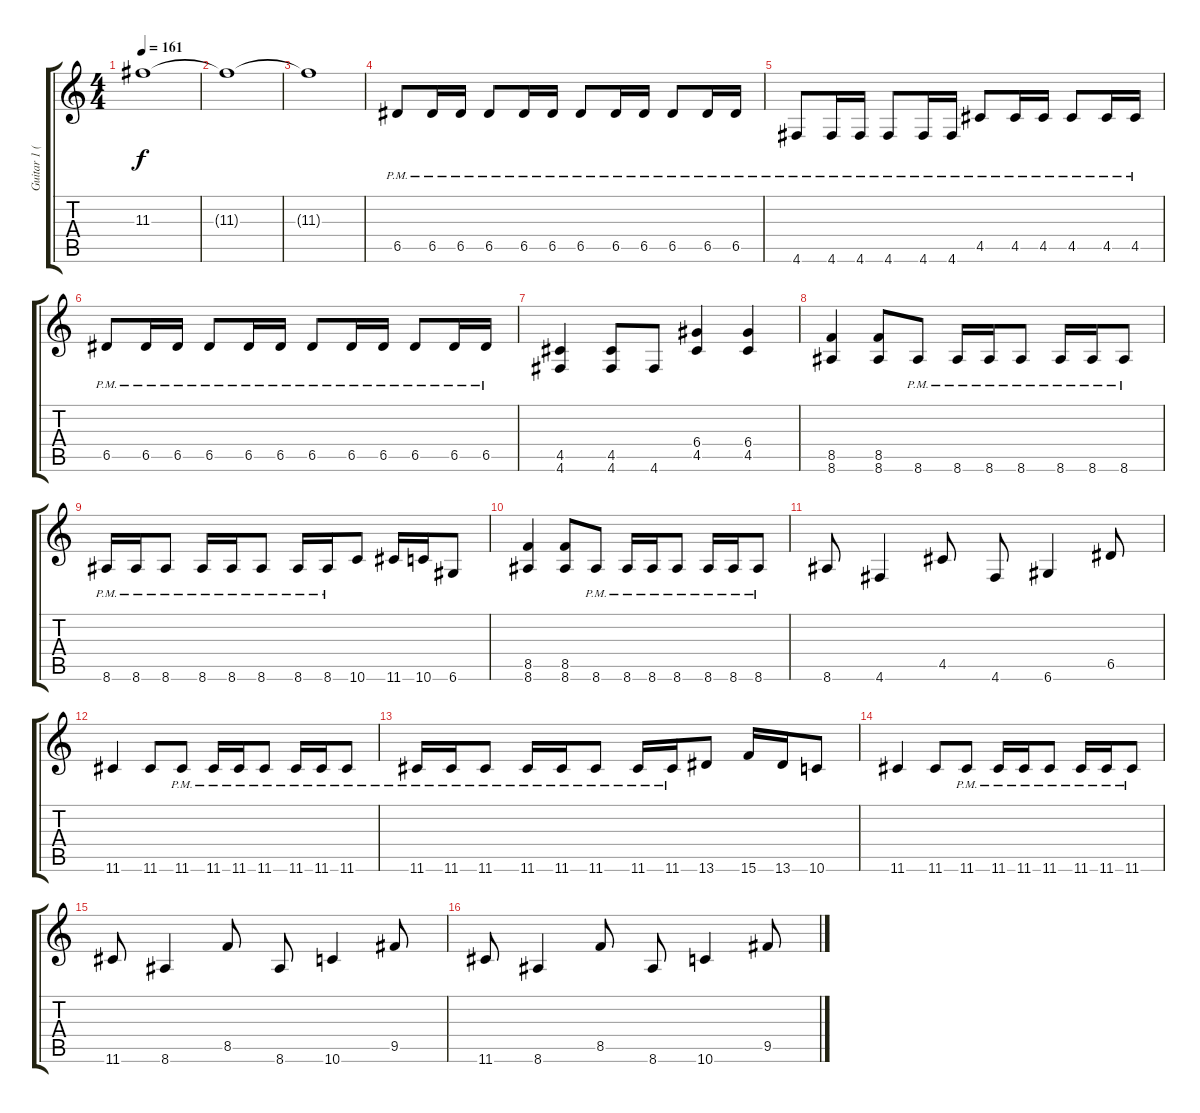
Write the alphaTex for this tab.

\track ("Guitar 1 (Lead)" "Guitar 1 (") {instrument overdrivenguitar}
\staff {score tabs}
\tuning (E4 B3 G3 D3 A2 D2) {hide}
\ts (4 4)
\tempo 161
\clef g2
\ks c
11.3{t}.1{dy f} |
11.3{t}.1 |
11.3{t}.1 |
6.5{pm}.8 6.5{pm}.16 6.5{pm}.16 6.5{pm}.8 6.5{pm}.16 6.5{pm}.16 6.5{pm}.8 6.5{pm}.16 6.5{pm}.16 6.5{pm}.8 6.5{pm}.16 6.5{pm}.16 |
4.6{pm}.8 4.6{pm}.16 4.6{pm}.16 4.6{pm}.8 4.6{pm}.16 4.6{pm}.16 4.5{pm}.8 4.5{pm}.16 4.5{pm}.16 4.5{pm}.8 4.5{pm}.16 4.5{pm}.16 |
6.5{pm}.8 6.5{pm}.16 6.5{pm}.16 6.5{pm}.8 6.5{pm}.16 6.5{pm}.16 6.5{pm}.8 6.5{pm}.16 6.5{pm}.16 6.5{pm}.8 6.5{pm}.16 6.5{pm}.16 |
(4.5 4.6).4 (4.5 4.6).8 4.6.8 (6.4 4.5).4 (6.4 4.5).4 |
(8.5 8.6).4 (8.5 8.6).8 8.6{pm}.8 8.6{pm}.16 8.6{pm}.16 8.6{pm}.8 8.6{pm}.16 8.6{pm}.16 8.6{pm}.8 |
8.6{pm}.16 8.6{pm}.16 8.6{pm}.8 8.6{pm}.16 8.6{pm}.16 8.6{pm}.8 8.6{pm}.16 8.6{pm}.16 10.6.8 11.6.16 10.6.16 6.6.8 |
(8.5 8.6).4 (8.5 8.6).8 8.6{pm}.8 8.6{pm}.16 8.6{pm}.16 8.6{pm}.8 8.6{pm}.16 8.6{pm}.16 8.6{pm}.8 |
8.6.8 4.6.4 4.5.8 4.6.8 6.6.4 6.5.8 |
11.6.4 11.6.8 11.6{pm}.8 11.6{pm}.16 11.6{pm}.16 11.6{pm}.8 11.6{pm}.16 11.6{pm}.16 11.6{pm}.8 |
11.6{pm}.16 11.6{pm}.16 11.6{pm}.8 11.6{pm}.16 11.6{pm}.16 11.6{pm}.8 11.6{pm}.16 11.6{pm}.16 13.6.8 15.6.16 13.6.16 10.6.8 |
11.6.4 11.6.8 11.6{pm}.8 11.6{pm}.16 11.6{pm}.16 11.6{pm}.8 11.6{pm}.16 11.6{pm}.16 11.6{pm}.8 |
11.6.8 8.6.4 8.5.8 8.6.8 10.6.4 9.5.8 |
11.6.8 8.6.4 8.5.8 8.6.8 10.6.4 9.5.8
